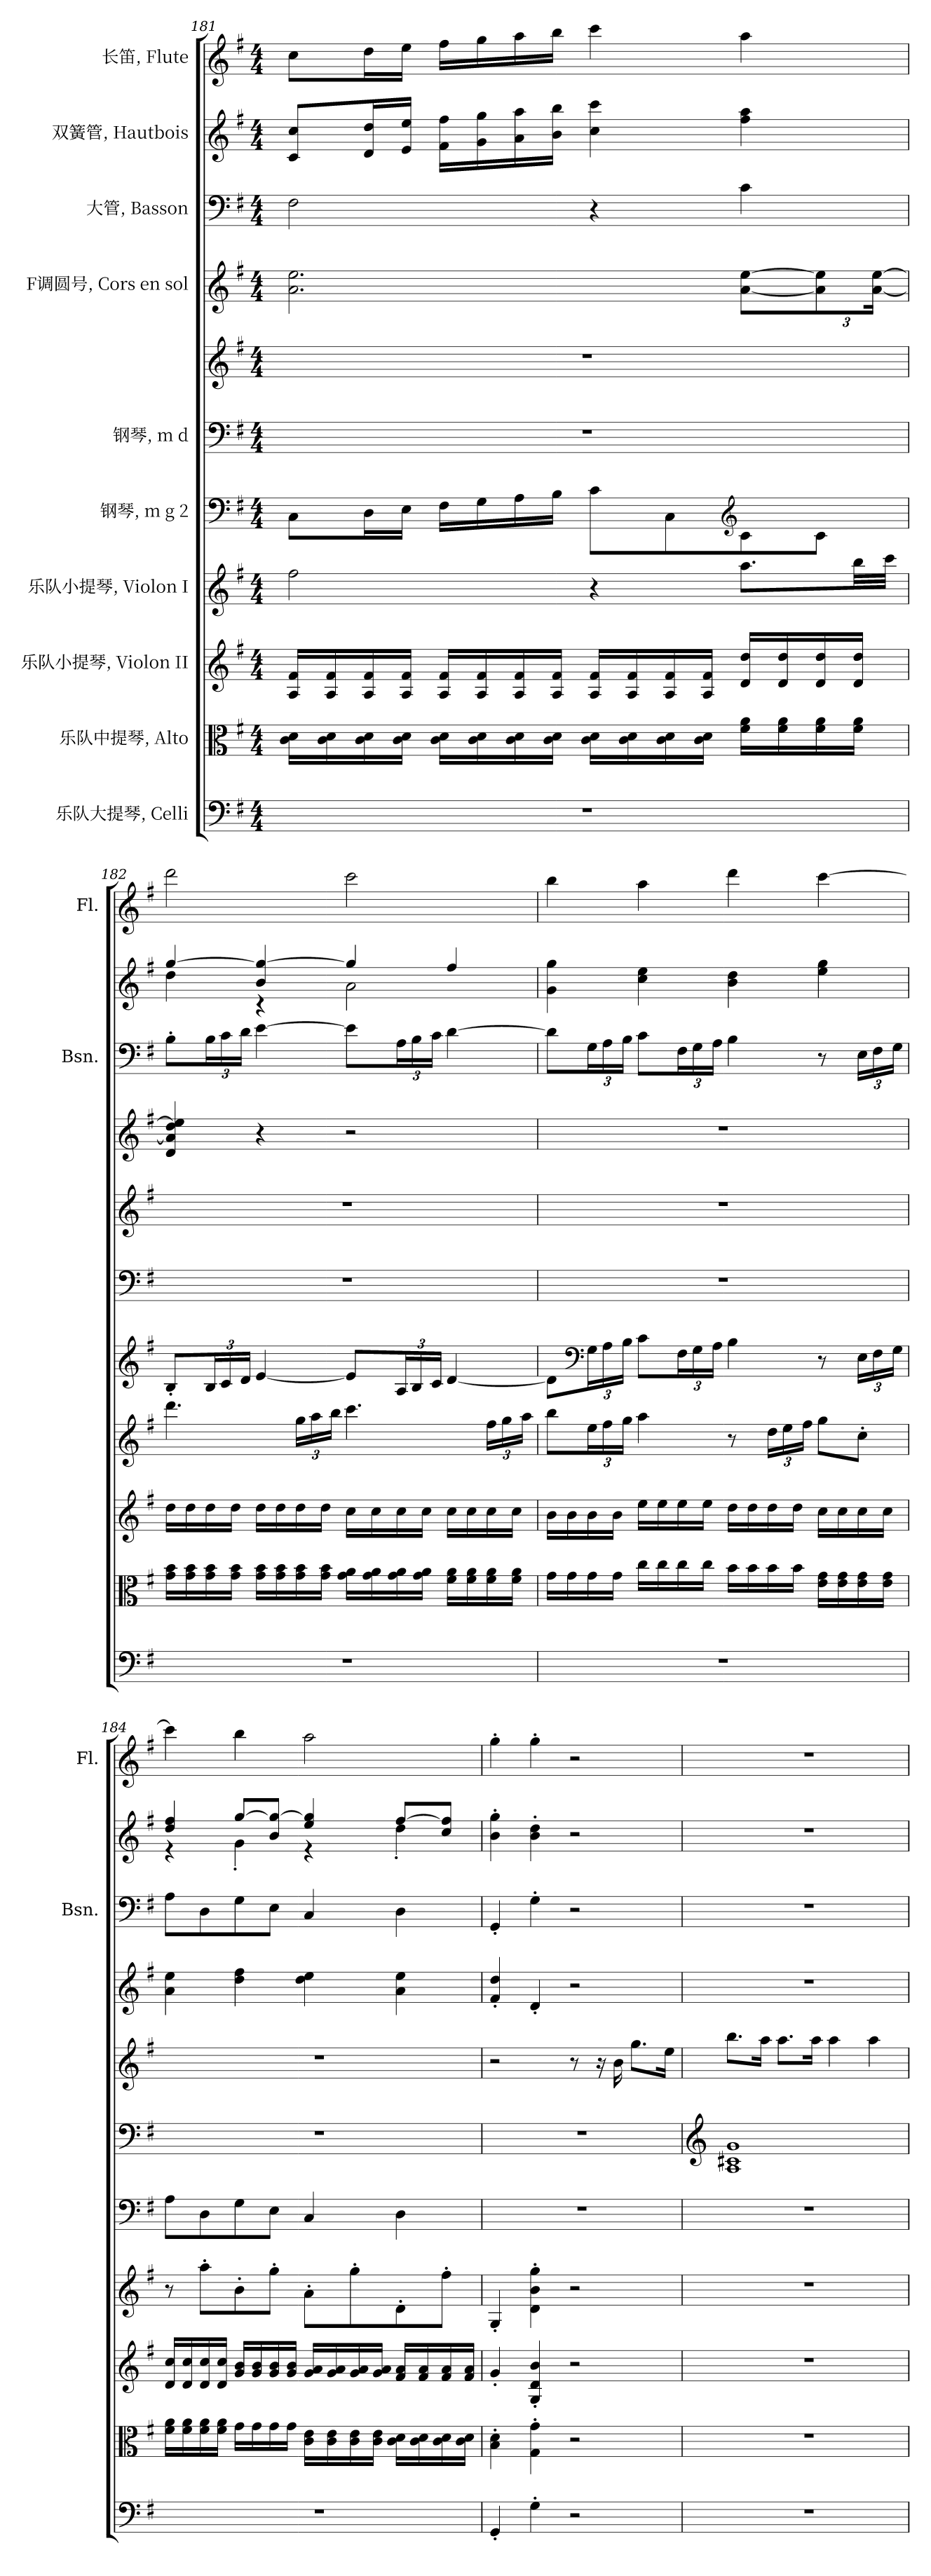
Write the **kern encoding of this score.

**kern	**kern	**kern	**kern	**kern	**kern	**kern	**kern	**kern	**kern	**kern
*part10	*part9	*part8	*part7	*part6	*part5	*part5	*part4	*part3	*part2	*part1
*staff11	*staff10	*staff9	*staff8	*staff7	*staff6	*staff5	*staff4	*staff3	*staff2	*staff1
*I"乐队大提琴, Celli	*I"乐队中提琴, Alto	*I"乐队小提琴, Violon II	*I"乐队小提琴, Violon I	*I"钢琴, m g 2	*I"钢琴, m d	*	*I"F调圆号, Cors en sol	*I"大管, Basson	*I"双簧管, Hautbois	*I"长笛, Flute
*	*	*	*	*	*	*	*	*I'Bsn.	*	*I'Fl.
!!LO:PB:g=z
*clefF4	*clefC3	*clefG2	*clefG2	*clefF4	*clefF4	*clefG2	*clefG2	*clefF4	*clefG2	*clefG2
*	*	*	*	*	*	*	*ITrd4c7	*	*	*
*k[f#]	*k[f#]	*k[f#]	*k[f#]	*k[f#]	*k[f#]	*k[f#]	*k[]	*k[f#]	*k[f#]	*k[f#]
*M4/4	*M4/4	*M4/4	*M4/4	*M4/4	*M4/4	*M4/4	*M4/4	*M4/4	*M4/4	*M4/4
=181	=181	=181	=181	=181	=181	=181	=181	=181	=181	=181
1r	16c\ 16d\LL	16A/ 16f#/LL	2ff#\	8C\L	1r	1r	2.d\ 2.a\	2F#\	8c/ 8cc/L	8cc\L
.	16c\ 16d\	16A/ 16f#/	.	.	.	.	.	.	.	.
.	16c\ 16d\	16A/ 16f#/	.	16D\L	.	.	.	.	16d/ 16dd/L	16dd\L
.	16c\ 16d\JJ	16A/ 16f#/JJ	.	16E\JJ	.	.	.	.	16e/ 16ee/JJ	16ee\JJ
.	16c\ 16d\LL	16A/ 16f#/LL	.	16F#\LL	.	.	.	.	16f#\ 16ff#\LL	16ff#\LL
.	16c\ 16d\	16A/ 16f#/	.	16G\	.	.	.	.	16g\ 16gg\	16gg\
.	16c\ 16d\	16A/ 16f#/	.	16A\	.	.	.	.	16a\ 16aa\	16aa\
.	16c\ 16d\JJ	16A/ 16f#/JJ	.	16B\JJ	.	.	.	.	16b\ 16bb\JJ	16bb\JJ
.	16c\ 16d\LL	16A/ 16f#/LL	4r	8c\L	.	.	.	4r	4cc\ 4ccc\	4ccc\
.	16c\ 16d\	16A/ 16f#/	.	.	.	.	.	.	.	.
.	16c\ 16d\	16A/ 16f#/	.	8C\	.	.	.	.	.	.
.	16c\ 16d\JJ	16A/ 16f#/JJ	.	.	.	.	.	.	.	.
*	*	*	*	*clefG2	*	*	*	*	*	*
.	16f#\ 16a\LL	16d/ 16dd/LL	8.aa\L	8c\	.	.	[8d\ [8a\L	4c\	4ff#\ 4aa\	4aa\
.	16f#\ 16a\	16d/ 16dd/	.	.	.	.	.	.	.	.
*	*	*	*	*	*	*	*Xbrackettup	*	*	*
.	16f#\ 16a\	16d/ 16dd/	.	8c\J	.	.	12d\] 12a\]	.	.	.
.	16f#\ 16a\JJ	16d/ 16dd/JJ	32bb\LL	.	.	.	.	.	.	.
.	.	.	.	.	.	.	[24d\ [24a\Jk	.	.	.
.	.	.	32ccc\JJJ	.	.	.	.	.	.	.
!!LO:PB:g=z
=182	=182	=182	=182	=182	=182	=182	=182	=182	=182	=182
*	*	*	*	*	*	*	*	*	*^	*
1r	16g\ 16b\LL	16dd\LL	4.ddd\	8B'/L	1r	1r	4G/ 4d/] 4g/ 4a/]	8B'\L	[4gg/	4dd\	2ddd\
.	16g\ 16b\	16dd\	.	.	.	.	.	.	.	.	.
*	*	*	*	*Xbrackettup	*	*	*	*Xbrackettup	*	*	*
.	16g\ 16b\	16dd\	.	24B/L	.	.	.	24B\L	.	.	.
.	.	.	.	24c/	.	.	.	24c\	.	.	.
.	16g\ 16b\JJ	16dd\JJ	.	.	.	.	.	.	.	.	.
.	.	.	.	24d/JJ	.	.	.	24d\JJ	.	.	.
.	16g\ 16b\LL	16dd\LL	.	[4e/	.	.	4r	[4e\	4b/ 4gg/_	4r	.
.	16g\ 16b\	16dd\	.	.	.	.	.	.	.	.	.
*	*	*	*Xbrackettup	*	*	*	*	*	*	*	*
.	16g\ 16b\	16dd\	24gg\LL	.	.	.	.	.	.	.	.
.	.	.	24aa\	.	.	.	.	.	.	.	.
.	16g\ 16b\JJ	16dd\JJ	.	.	.	.	.	.	.	.	.
.	.	.	24bb\JJ	.	.	.	.	.	.	.	.
.	16g\ 16a\LL	16cc\LL	4.ccc\	8e/L]	.	.	2r	8e\L]	4gg/]	2a\	2ccc\
.	16g\ 16a\	16cc\	.	.	.	.	.	.	.	.	.
.	16g\ 16a\	16cc\	.	24A/L	.	.	.	24A\L	.	.	.
.	.	.	.	24B/	.	.	.	24B\	.	.	.
.	16g\ 16a\JJ	16cc\JJ	.	.	.	.	.	.	.	.	.
.	.	.	.	24c/JJ	.	.	.	24c\JJ	.	.	.
.	16f#\ 16a\LL	16cc\LL	.	[4d/	.	.	.	[4d\	4ff#/	.	.
.	16f#\ 16a\	16cc\	.	.	.	.	.	.	.	.	.
.	16f#\ 16a\	16cc\	24ff#\LL	.	.	.	.	.	.	.	.
.	.	.	24gg\	.	.	.	.	.	.	.	.
.	16f#\ 16a\JJ	16cc\JJ	.	.	.	.	.	.	.	.	.
.	.	.	24aa\JJ	.	.	.	.	.	.	.	.
*	*	*	*	*	*	*	*	*	*v	*v	*
!!LO:PB:g=z
=183	=183	=183	=183	=183	=183	=183	=183	=183	=183	=183
1r	16g\LL	16b\LL	8bb\L	8d\L]	1r	1r	1r	8d\L]	4g\ 4gg\	4bb\
.	16g\	16b\	.	.	.	.	.	.	.	.
*	*	*	*	*clefF4	*	*	*	*	*	*
.	16g\	16b\	24ee\L	24G\L	.	.	.	24G\L	.	.
.	.	.	24ff#\	24A\	.	.	.	24A\	.	.
.	16g\JJ	16b\JJ	.	.	.	.	.	.	.	.
.	.	.	24gg\JJ	24B\JJ	.	.	.	24B\JJ	.	.
.	16cc\LL	16ee\LL	4aa\	8c\L	.	.	.	8c\L	4cc\ 4ee\	4aa\
.	16cc\	16ee\	.	.	.	.	.	.	.	.
.	16cc\	16ee\	.	24F#\L	.	.	.	24F#\L	.	.
.	.	.	.	24G\	.	.	.	24G\	.	.
.	16cc\JJ	16ee\JJ	.	.	.	.	.	.	.	.
.	.	.	.	24A\JJ	.	.	.	24A\JJ	.	.
.	16b\LL	16dd\LL	8r	4B\	.	.	.	4B\	4b\ 4dd\	4ddd\
.	16b\	16dd\	.	.	.	.	.	.	.	.
.	16b\	16dd\	24dd\LL	.	.	.	.	.	.	.
.	.	.	24ee\	.	.	.	.	.	.	.
.	16b\JJ	16dd\JJ	.	.	.	.	.	.	.	.
.	.	.	24ff#\JJ	.	.	.	.	.	.	.
.	16e\ 16g\LL	16cc\LL	8gg\L	8r	.	.	.	8r	4ee\ 4gg\	[4ccc\
.	16e\ 16g\	16cc\	.	.	.	.	.	.	.	.
.	16e\ 16g\	16cc\	8cc'\J	24E\LL	.	.	.	24E\LL	.	.
.	.	.	.	24F#\	.	.	.	24F#\	.	.
.	16e\ 16g\JJ	16cc\JJ	.	.	.	.	.	.	.	.
.	.	.	.	24G\JJ	.	.	.	24G\JJ	.	.
=184	=184	=184	=184	=184	=184	=184	=184	=184	=184	=184
*	*	*	*	*	*	*	*	*	*^	*
1r	16f#\ 16a\LL	16d/ 16cc/LL	8r	8A\L	1r	1r	4d\ 4a\	8A\L	4dd/ 4ff#/	4r	4ccc\]
.	16f#\ 16a\	16d/ 16cc/	.	.	.	.	.	.	.	.	.
.	16f#\ 16a\	16d/ 16cc/	8aa'\L	8D\	.	.	.	8D\	.	.	.
.	16f#\ 16a\JJ	16d/ 16cc/JJ	.	.	.	.	.	.	.	.	.
.	16g\LL	16g/ 16b/LL	8b'\	8G\	.	.	4g\ 4b\	8G\	[8gg/L	4g'\	4bb\
.	16g\	16g/ 16b/	.	.	.	.	.	.	.	.	.
.	16g\	16g/ 16b/	8gg'\J	8E\J	.	.	.	8E\J	8b/ 8gg/_J	.	.
.	16g\JJ	16g/ 16b/JJ	.	.	.	.	.	.	.	.	.
.	16c\ 16e\LL	16g/ 16a/LL	8a'\L	4C/	.	.	4g\ 4a\	4C/	4ee/ 4gg/]	4r	2aa\
.	16c\ 16e\	16g/ 16a/	.	.	.	.	.	.	.	.	.
.	16c\ 16e\	16g/ 16a/	8gg'\	.	.	.	.	.	.	.	.
.	16c\ 16e\JJ	16g/ 16a/JJ	.	.	.	.	.	.	.	.	.
.	16c\ 16d\LL	16f#/ 16a/LL	8d'\	4D\	.	.	4d\ 4a\	4D\	[8ff#/L	4dd'\	.
.	16c\ 16d\	16f#/ 16a/	.	.	.	.	.	.	.	.	.
.	16c\ 16d\	16f#/ 16a/	8ff#'\J	.	.	.	.	.	8cc/ 8ff#/]J	.	.
.	16c\ 16d\JJ	16f#/ 16a/JJ	.	.	.	.	.	.	.	.	.
*	*	*	*	*	*	*	*	*	*v	*v	*
!!LO:PB:g=z
=185	=185	=185	=185	=185	=185	=185	=185	=185	=185	=185
4GG'/	4B\' 4d\'	4g'/	4G'/	1r	1r	2r	4B/' 4g/'	4GG'/	4b\' 4gg\'	4gg'\
4G'\	4G\' 4g\'	4G/' 4d/' 4b/'	4d\' 4b\' 4gg\'	.	.	.	4G'/	4G'\	4b\' 4dd\'	4gg'\
2r	2r	2r	2r	.	.	8r	2r	2r	2r	2r
.	.	.	.	.	.	16r	.	.	.	.
.	.	.	.	.	.	16b\	.	.	.	.
.	.	.	.	.	.	8.gg\L	.	.	.	.
.	.	.	.	.	.	16ee\Jk	.	.	.	.
=186	=186	=186	=186	=186	=186	=186	=186	=186	=186	=186
*	*	*	*	*	*clefG2	*	*	*	*	*
1r	1r	1r	1r	1r	1A 1c#X 1g	8.bb\L	1r	1r	1r	1r
.	.	.	.	.	.	16aa\Jk	.	.	.	.
.	.	.	.	.	.	8.aa\L	.	.	.	.
.	.	.	.	.	.	16aa\Jk	.	.	.	.
.	.	.	.	.	.	4aa\	.	.	.	.
.	.	.	.	.	.	4aa\	.	.	.	.
=	=	=	=	=	=	=	=	=	=	=
*-	*-	*-	*-	*-	*-	*-	*-	*-	*-	*-
